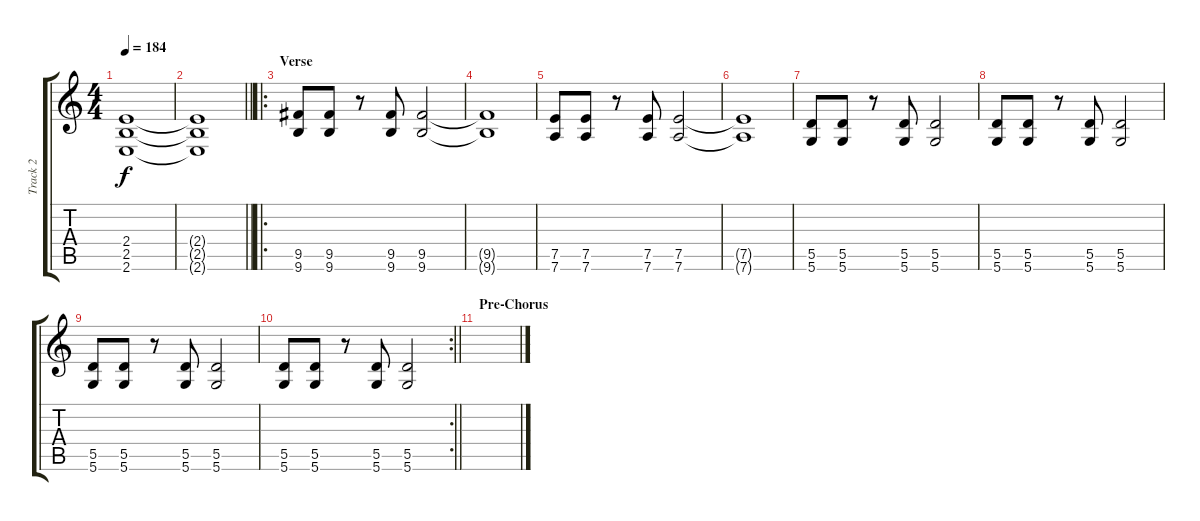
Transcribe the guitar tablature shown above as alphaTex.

\track ("Track 2" "Track 2") {instrument overdrivenguitar}
\staff {score tabs}
\tuning (E4 B3 G3 D3 A2 D2) {hide}
\ts (4 4)
\tempo 184
\clef g2
\ks c
(2.4 2.5 2.6).1{dy f} |
\barLineRight lightlight
(2.4{t} 2.5{t} 2.6{t}).1 |
\ro
\section ("" "Verse")
(9.5 9.6).8 (9.5 9.6).8 r.8 (9.5 9.6).8 (9.5 9.6).2 |
(9.5{t} 9.6{t}).1 |
(7.5 7.6).8 (7.5 7.6).8 r.8 (7.5 7.6).8 (7.5 7.6).2 |
(7.5{t} 7.6{t}).1 |
(5.5 5.6).8 (5.5 5.6).8 r.8 (5.5 5.6).8 (5.5 5.6).2 |
(5.5 5.6).8 (5.5 5.6).8 r.8 (5.5 5.6).8 (5.5 5.6).2 |
(5.5 5.6).8 (5.5 5.6).8 r.8 (5.5 5.6).8 (5.5 5.6).2 |
\rc 2
\barLineRight lightlight
(5.5 5.6).8 (5.5 5.6).8 r.8 (5.5 5.6).8 (5.5 5.6).2 |
\section ("" "Pre-Chorus")
